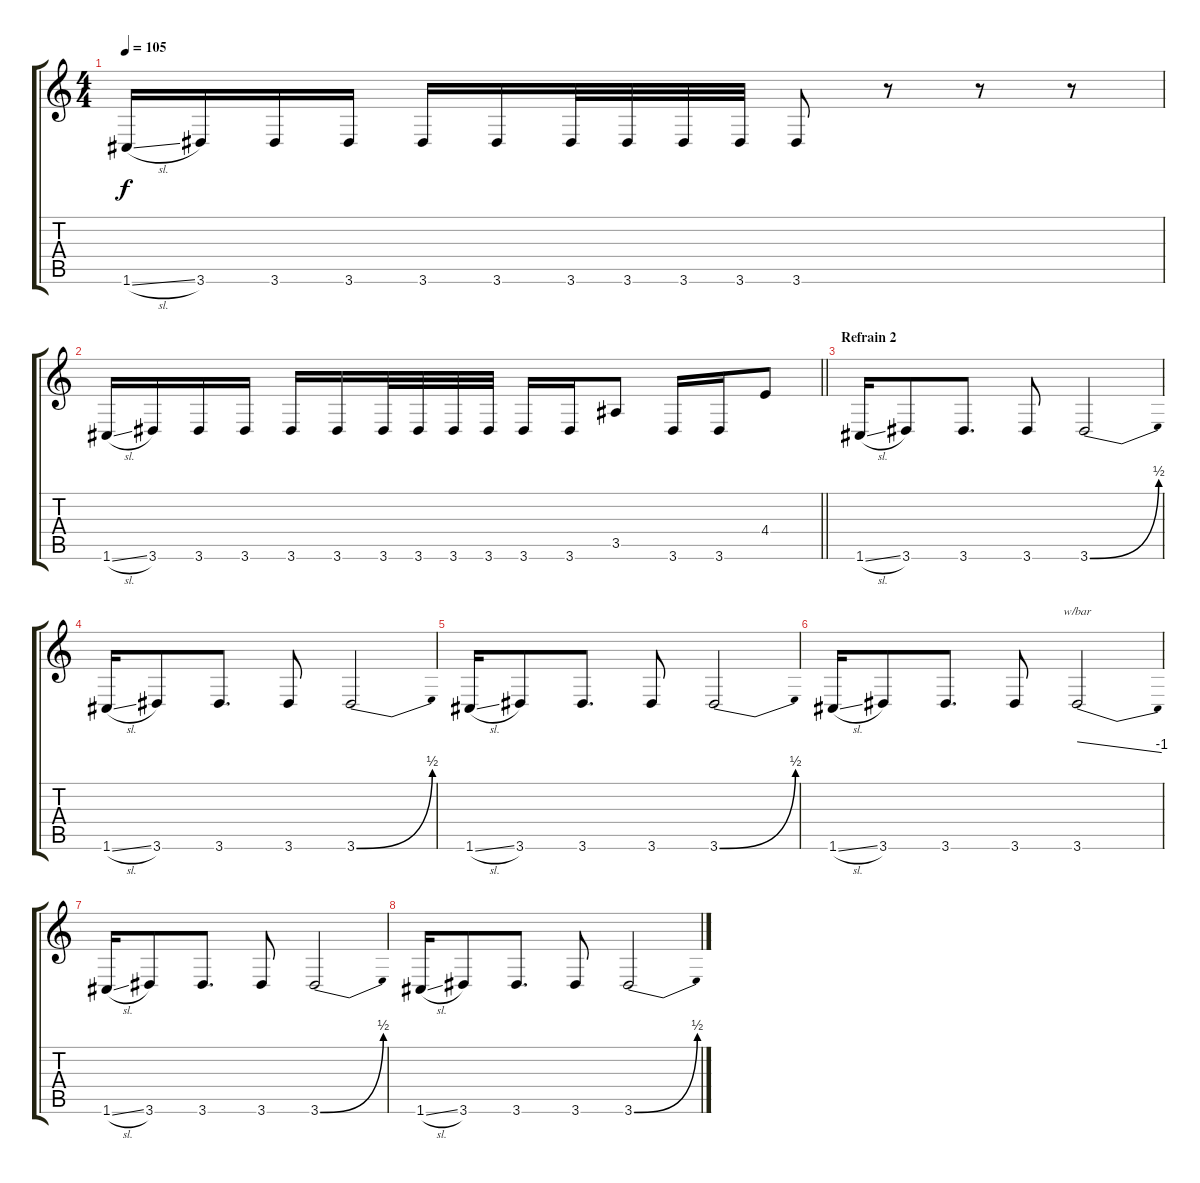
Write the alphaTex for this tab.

\track "" {instrument distortionguitar}
\staff {score tabs}
\tuning (D4 A3 F3 C3 G2 C2) {hide}
\ts (4 4)
\tempo 105
\clef g2
\ks c
1.6{sl}.16{dy f} 3.6.16 3.6.16 3.6.16 3.6.16 3.6.16 3.6.32 3.6.32 3.6.32 3.6.32 3.6.8 r.8 r.8 r.8 |
\barLineRight lightlight
1.6{sl}.16 3.6.16 3.6.16 3.6.16 3.6.16 3.6.16 3.6.32 3.6.32 3.6.32 3.6.32 3.6.16 3.6.16 3.5.8 3.6.16 3.6.16 4.4.8 |
\section ("" "Refrain 2")
1.6{sl}.16 3.6.8 3.6.8{d} 3.6.8 3.6{be (bend 0 0 60 2)}.2 |
1.6{sl}.16 3.6.8 3.6.8{d} 3.6.8 3.6{be (bend 0 0 60 2)}.2 |
1.6{sl}.16 3.6.8 3.6.8{d} 3.6.8 3.6{be (bend 0 0 60 2)}.2 |
1.6{sl}.16 3.6.8 3.6.8{d} 3.6.8 3.6.2{tbe (dive default 0 0 60 -4)} |
1.6{sl}.16 3.6.8 3.6.8{d} 3.6.8 3.6{be (bend 0 0 60 2)}.2 |
1.6{sl}.16 3.6.8 3.6.8{d} 3.6.8 3.6{be (bend 0 0 60 2)}.2
